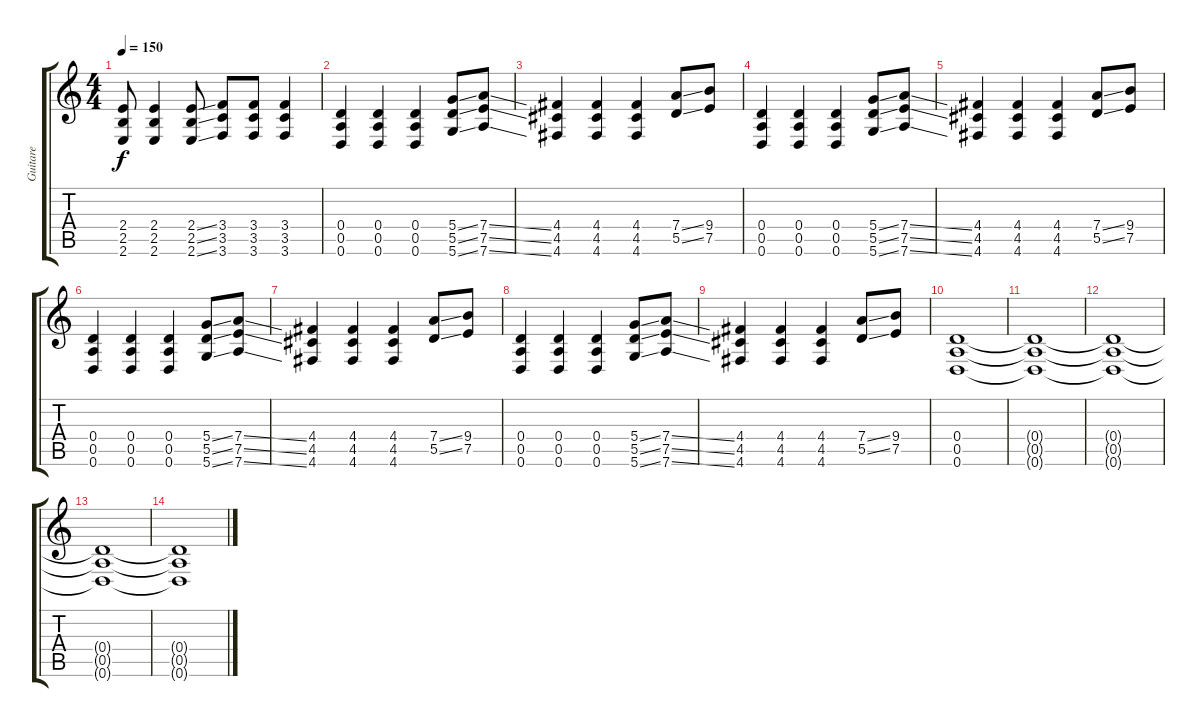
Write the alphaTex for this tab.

\track ("Guitare" "Guitare") {instrument distortionguitar}
\staff {score tabs}
\tuning (E4 B3 G3 D3 A2 D2) {hide}
\ts (4 4)
\tempo 150
\clef g2
\ks c
(2.4{t} 2.5{t} 2.6{t}).8{dy f} (2.4 2.5 2.6).4 (2.4{ss} 2.5{ss} 2.6{ss}).8 (3.4 3.5 3.6).8 (3.4 3.5 3.6).8 (3.4 3.5 3.6).4 |
\section ("" "")
(0.4 0.5 0.6).4 (0.4 0.5 0.6).4 (0.4 0.5 0.6).4 (5.4{ss} 5.5{ss} 5.6{ss}).8 (7.4{ss} 7.5{ss} 7.6{ss}).8 |
(4.4 4.5 4.6).4 (4.4 4.5 4.6).4 (4.4 4.5 4.6).4 (7.4{ss} 5.5{ss}).8 (9.4 7.5).8 |
(0.4 0.5 0.6).4 (0.4 0.5 0.6).4 (0.4 0.5 0.6).4 (5.4{ss} 5.5{ss} 5.6{ss}).8 (7.4{ss} 7.5{ss} 7.6{ss}).8 |
(4.4 4.5 4.6).4 (4.4 4.5 4.6).4 (4.4 4.5 4.6).4 (7.4{ss} 5.5{ss}).8 (9.4 7.5).8 |
(0.4 0.5 0.6).4 (0.4 0.5 0.6).4 (0.4 0.5 0.6).4 (5.4{ss} 5.5{ss} 5.6{ss}).8 (7.4{ss} 7.5{ss} 7.6{ss}).8 |
(4.4 4.5 4.6).4 (4.4 4.5 4.6).4 (4.4 4.5 4.6).4 (7.4{ss} 5.5{ss}).8 (9.4 7.5).8 |
(0.4 0.5 0.6).4 (0.4 0.5 0.6).4 (0.4 0.5 0.6).4 (5.4{ss} 5.5{ss} 5.6{ss}).8 (7.4{ss} 7.5{ss} 7.6{ss}).8 |
(4.4 4.5 4.6).4 (4.4 4.5 4.6).4 (4.4 4.5 4.6).4 (7.4{ss} 5.5{ss}).8 (9.4 7.5).8 |
(0.4 0.5 0.6).1 |
(0.4{t} 0.5{t} 0.6{t}).1{volume 0} |
(0.4{t} 0.5{t} 0.6{t}).1 |
(0.4{t} 0.5{t} 0.6{t}).1 |
(0.4{t} 0.5{t} 0.6{t}).1
